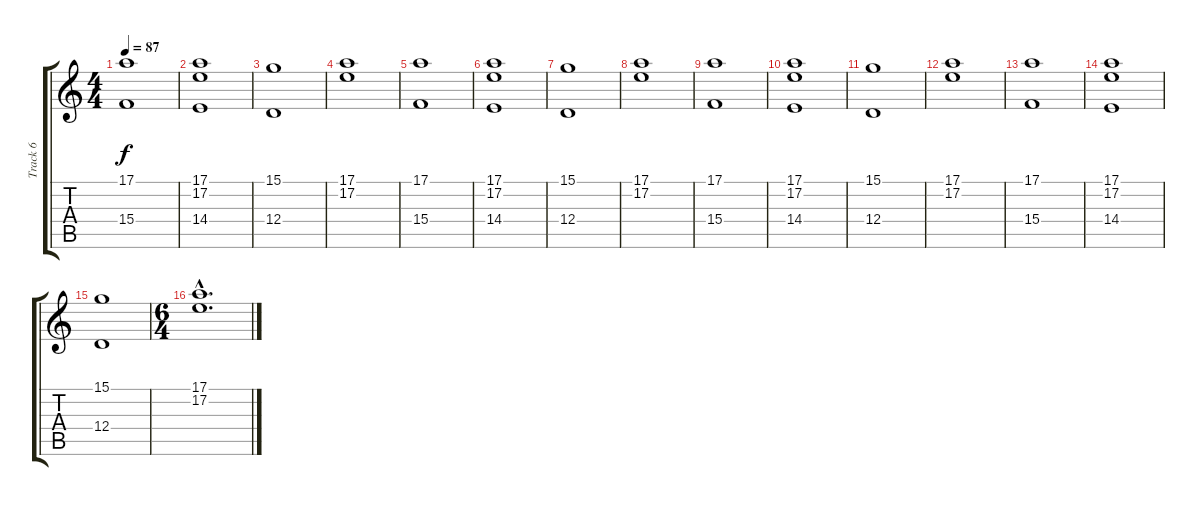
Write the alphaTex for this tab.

\track ("Track 6" "Track 6") {instrument synthstrings1}
\staff {score tabs}
\tuning (E4 B3 G3 D3 A2 E2) {hide}
\ts (4 4)
\tempo 87
\clef g2
\ks c
(17.1 15.4).1{dy f} |
(17.1 17.2 14.4).1 |
(15.1 12.4).1 |
(17.1 17.2).1 |
(17.1 15.4).1 |
(17.1 17.2 14.4).1 |
(15.1 12.4).1 |
(17.1 17.2).1 |
(17.1 15.4).1 |
(17.1 17.2 14.4).1 |
(15.1 12.4).1 |
(17.1 17.2).1 |
(17.1 15.4).1 |
(17.1 17.2 14.4).1 |
(15.1 12.4).1 |
\ts (6 4)
(17.1{hac} 17.2{hac}).1{d}
